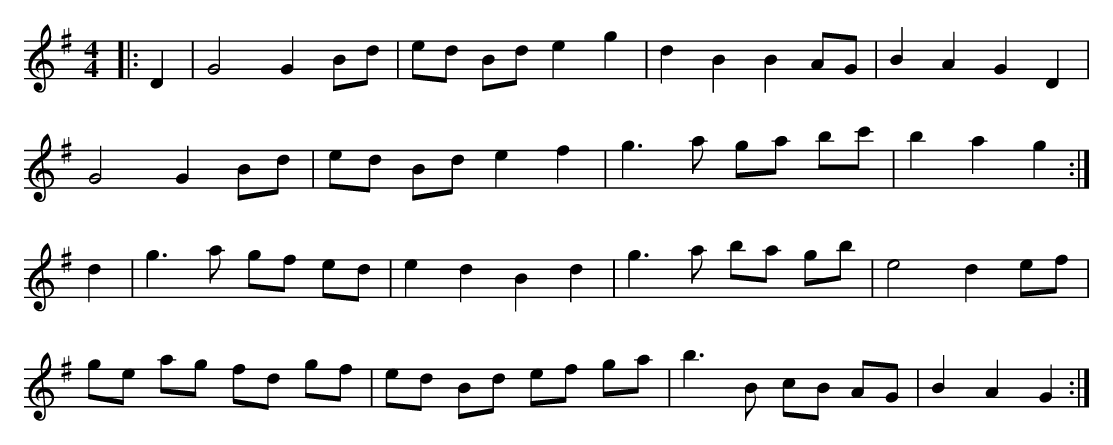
X:1
M:4/4
K:G
|:D2|G4 G2 Bd|ed Bd e2 g2|d2 B2 B2 AG|B2 A2 G2 D2|
G4 G2 Bd|ed Bd e2 f2|g3a ga bc'|b2 a2 g2:|
d2|g3a gf ed|e2 d2 B2 d2|g3a ba gb|e4 d2 ef|
ge ag fd gf|ed Bd ef ga|b3B cB AG|B2 A2 G2:|
